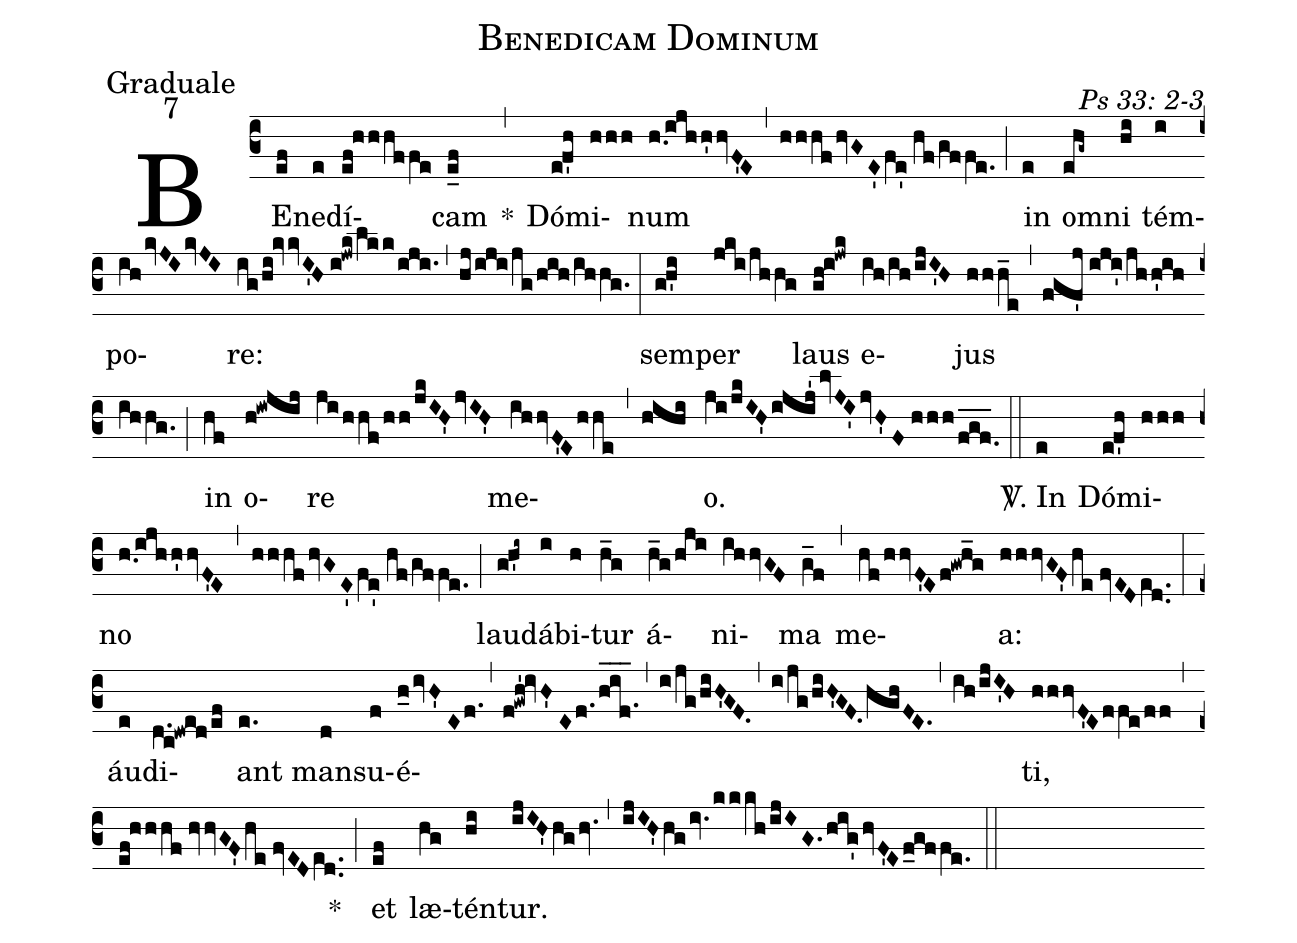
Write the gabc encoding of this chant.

name: Benedicam Dominum;
office-part: Graduale;
mode: 7;
commentary: Ps 33: 2-3;
%%
(c3) BE(ef)ne(e)dí(ef!hhhffe)cam(e_f) *(,)
Dó(ef'h)mi(hhh)num(h.0/[-0.5]ijhh'hvF'E) (,) (hhhfhvGE'fe'//hf/gffe.) (;) in(e) om(ehg~)ni(hi) tém(i)po(ihkvJIkvJI)re:(ig/hi!kvvI'H//i!jwk/lkk/iji.) (,) (hj/iji/jg/hih/ihhg.) (:)
sem(gh'i)per(jki/jhhg) laus(gh!i!jwk) e(ih/ih/ijI'H)jus(hhh_e) (,) (fgf'j//iji'/jhh'ih/ihhg.) (;) in(hf) o(h!iwjij)re(jihhf/hh/jkIH'jvIH') me(ihhvF'Ehhe)(,)(hihi)o.(ji/jkIH'ijij'lvJI'jvH'F//hhh/f_g_f._) (::)
<sp>V/</sp>. In(e) Dó(ef'h)mi(hhh)no(h.0/[-0.5]ijhh'hvF'E) (,) (hhhfhvGE'fe'//hf/gffe.) (;) lau(gh'i~)dá(i)bi(h)tur(h_g) á(h_g/hji)ni(ihhvGF)ma(g_f) (,) me(hf/hhvF'Ef!gwh_g)a:(hhhvGF'he//fvEDe[ll:1]d..) (:)
áu(e)di(d.c!dwed/ef)ant(e.) man(d)su(f)é(h_0ivH'//Ef.)(,)(f!gwh'!ivH'//Ef./h_i_f.1_)(,)(i/jg/hiH'GF.)(,)(i/jg/hiH'GF.hghFE.)(,)(ih/ijI'H)ti,(hhhvF'Effe/ff) (,) (ef!hhhf//hvvGF'he//fvEDe[ll:1]d..) *(;)
et(ef) læ(hg)tén(hi)tur.(ijIH'hghv.) (,) (ijIH'hgiv.kkkh/ijIG.hig'hvF'Ef_gffe.) (::)
